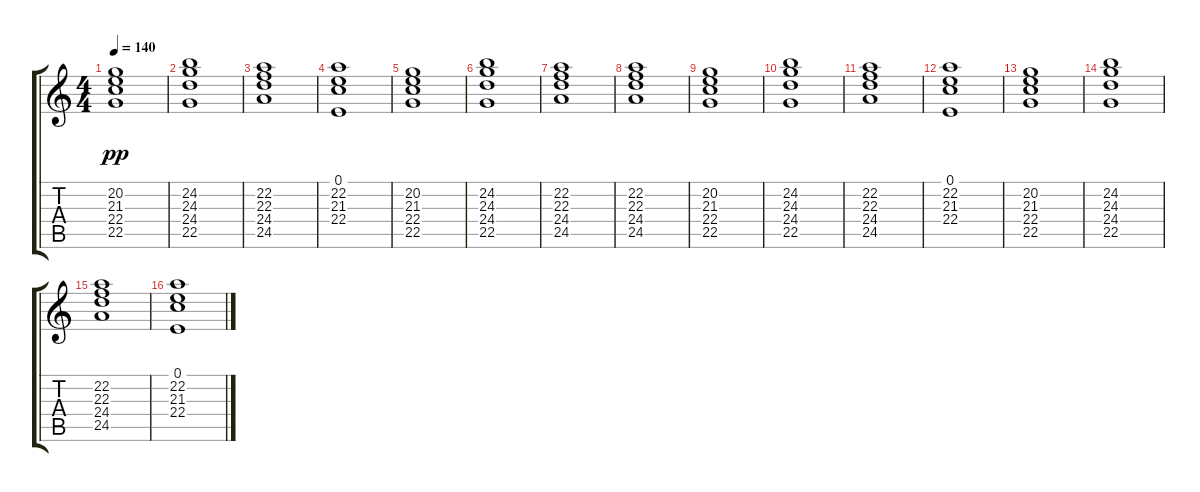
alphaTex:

\track "" {instrument rockorgan}
\staff {score tabs}
\tuning (E4 B3 G3 D3 A2 E2) {hide}
\ts (4 4)
\tempo 140
\clef g2
\ks c
(20.2 21.3 22.4 22.5).1{dy pp} |
(24.2 24.3 24.4 22.5).1 |
(22.2 22.3 24.4 24.5).1 |
(0.1 22.2 21.3 22.4).1 |
(20.2 21.3 22.4 22.5).1 |
(24.2 24.3 24.4 22.5).1 |
(22.2 22.3 24.4 24.5).1 |
(22.2 22.3 24.4 24.5).1 |
(20.2 21.3 22.4 22.5).1 |
(24.2 24.3 24.4 22.5).1 |
(22.2 22.3 24.4 24.5).1 |
(0.1 22.2 21.3 22.4).1 |
(20.2 21.3 22.4 22.5).1 |
(24.2 24.3 24.4 22.5).1 |
(22.2 22.3 24.4 24.5).1 |
(0.1 22.2 21.3 22.4).1
